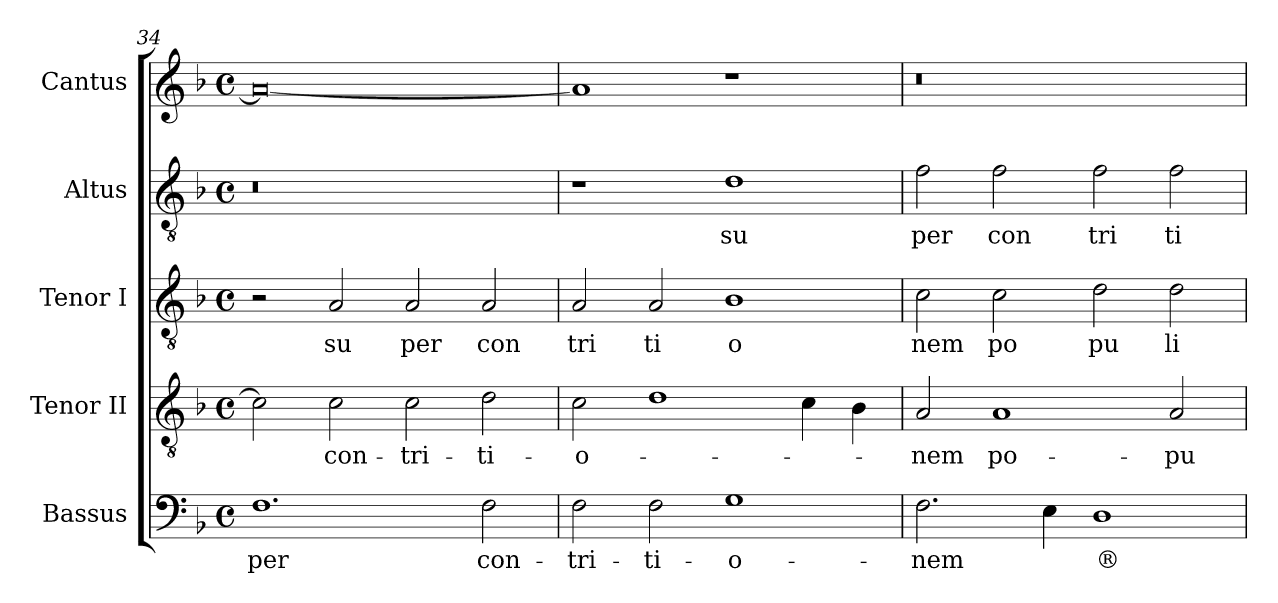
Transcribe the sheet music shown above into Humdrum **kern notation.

**kern	**text	**kern	**text	**kern	**text	**kern	**text	**kern
*part5	*part5	*part4	*part4	*part3	*part3	*part2	*part2	*part1
*staff5	*staff5	*staff4	*staff4	*staff3	*staff3	*staff2	*staff2	*staff1
*I"Bassus	*	*I"Tenor II	*	*I"Tenor I	*	*I"Altus	*	*I"Cantus
*I'Bassus	*	*I'Tenor II	*	*I'Tenor I	*	*I'Altus	*	*I'Cantus
*clefF4	*	*clefGv2	*	*clefGv2	*	*clefGv2	*	*clefG2
*k[b-]	*	*k[b-]	*	*k[b-]	*	*k[b-]	*	*k[b-]
*F:	*	*F:	*	*F:	*	*F:	*	*F:
*M4/4	*	*M4/4	*	*M4/4	*	*M4/4	*	*M4/4
*met(c)	*	*met(c)	*	*met(c)	*	*met(c)	*	*met(c)
=34	=34	=34	=34	=34	=34	=34	=34	=34
!	!LO:LY:b:cj	!	!	!	!	!	!	!
1.F	-per	2c\]	.	2r	.	0r	.	0a_<
!	!	!	!LO:LY:b:cj	!	!LO:LY:b:cj	!	!	!
.	.	2c\	con-	2A/	su	.	.	.
!	!	!	!LO:LY:b:cj	!	!LO:LY:b:cj	!	!	!
.	.	2c\	-tri-	2A/	per	.	.	.
!	!LO:LY:b:cj	!	!LO:LY:b:cj	!	!LO:LY:b:cj	!	!	!
2F\	con-	2d\	-ti-	2A/	con	.	.	.
=35	=35	=35	=35	=35	=35	=35	=35	=35
!	!LO:LY:b:cj	!	!LO:LY:b:cj	!	!LO:LY:b:cj	!	!	!
2F\	-tri-	2c\	-o-	2A/	tri	1r	.	1a]
!	!LO:LY:b:cj	!	!	!	!LO:LY:b:cj	!	!	!
2F\	-ti-	1d	.	2A/	ti	.	.	.
!	!LO:LY:b:cj	!	!	!	!LO:LY:b:cj	!	!LO:LY:b:cj	!
1G	-o-	.	.	1B-	o	1d	su	1r
.	.	4c\	.	.	.	.	.	.
.	.	4B-\	.	.	.	.	.	.
=36	=36	=36	=36	=36	=36	=36	=36	=36
!	!LO:LY:b	!	!LO:LY:b:cj	!	!LO:LY:b:cj	!	!LO:LY:b:cj	!
2.F\	-nem	2A/	-nem	2c\	nem	2f\	per	0r
!	!	!	!LO:LY:b:cj	!	!LO:LY:b:cj	!	!LO:LY:b:cj	!
.	.	1A	po-	2c\	po	2f\	con	.
4E\	.	.	.	.	.	.	.	.
!	!LO:LY:b:cj	!	!	!	!LO:LY:b:cj	!	!LO:LY:b:cj	!
1D	®-	.	.	2d\	pu	2f\	tri	.
!	!	!	!LO:LY:b:cj	!	!LO:LY:b:cj	!	!LO:LY:b:cj	!
.	.	2A/	-pu-	2d\	li	2f\	ti	.
=	=	=	=	=	=	=	=	=
*-	*-	*-	*-	*-	*-	*-	*-	*-
